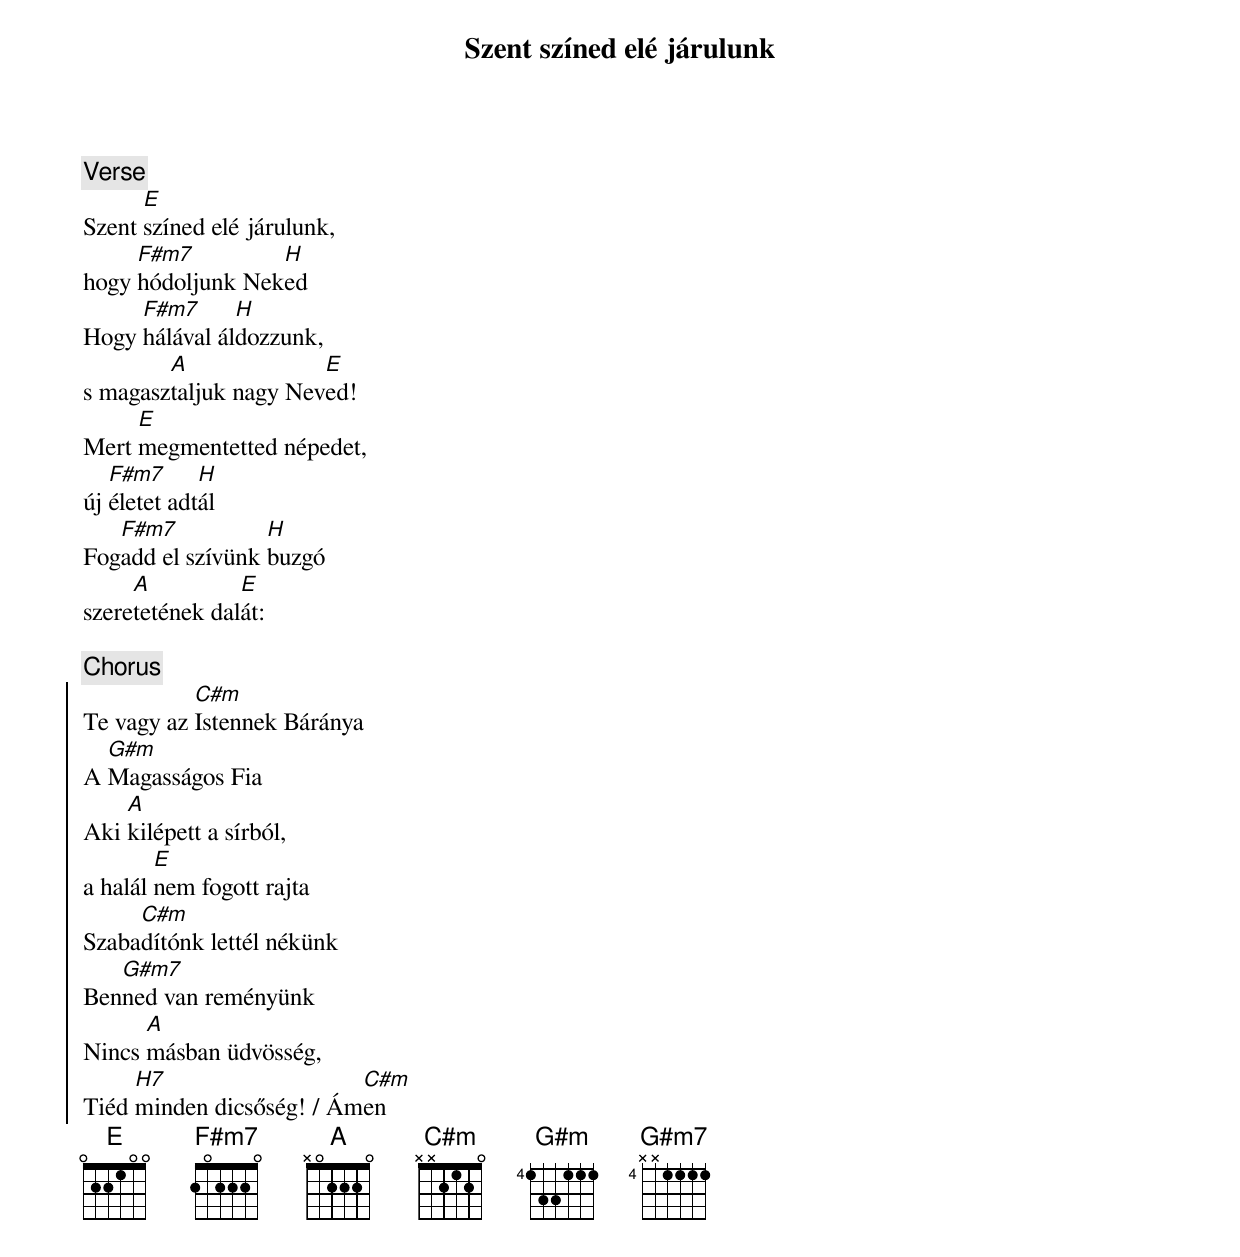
{title: Szent színed elé járulunk}
{subtitle: }




{c:Verse}
Szent [E]színed elé járulunk,
hogy [F#m7]hódoljunk Nek[H]ed
Hogy [F#m7]hálával ál[H]dozzunk,
s magasz[A]taljuk nagy Nev[E]ed!
Mert [E]megmentetted népedet,
új [F#m7]életet adt[H]ál
Fog[F#m7]add el szívünk [H]buzgó
szere[A]tetének dal[E]át:

{c:Chorus}
{soc}
Te vagy az [C#m]Istennek Báránya
A [G#m]Magasságos Fia
Aki [A]kilépett a sírból,
a halál [E]nem fogott rajta
Szaba[C#m]dítónk lettél nékünk
Ben[G#m7]ned van reményünk
Nincs [A]másban üdvösség,
Tiéd [H7]minden dicsőség! / Ám[C#m]en
{eoc}
